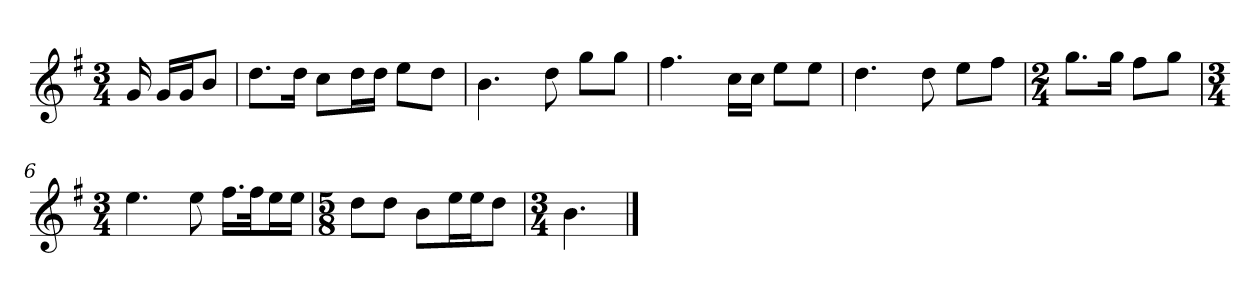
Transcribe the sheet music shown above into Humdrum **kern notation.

**kern
*part1
*staff1
*k[f#]
*M3/4
*MM120
=
16g
16gLL
16gJ
8bJ
=1
8.ddL
16ddJk
8ccL
16ddL
16ddJJ
8eeL
8ddJ
=2
4.b
8dd
8ggL
8ggJ
=3
4.ff#
16ccLL
16ccJJ
8eeL
8eeJ
=4
4.dd
8dd
8eeL
8ff#J
=5
*M2/4
8.ggL
16ggJk
8ff#L
8ggJ
=6
*M3/4
4.ee
8ee
16.ff#LL
32ff#Jk
16eeL
16eeJJ
=7
*M5/8
8ddL
8ddJ
8bL
16eeL
16eeJ
8ddJ
=8
*M3/4
4.b
==
*-
